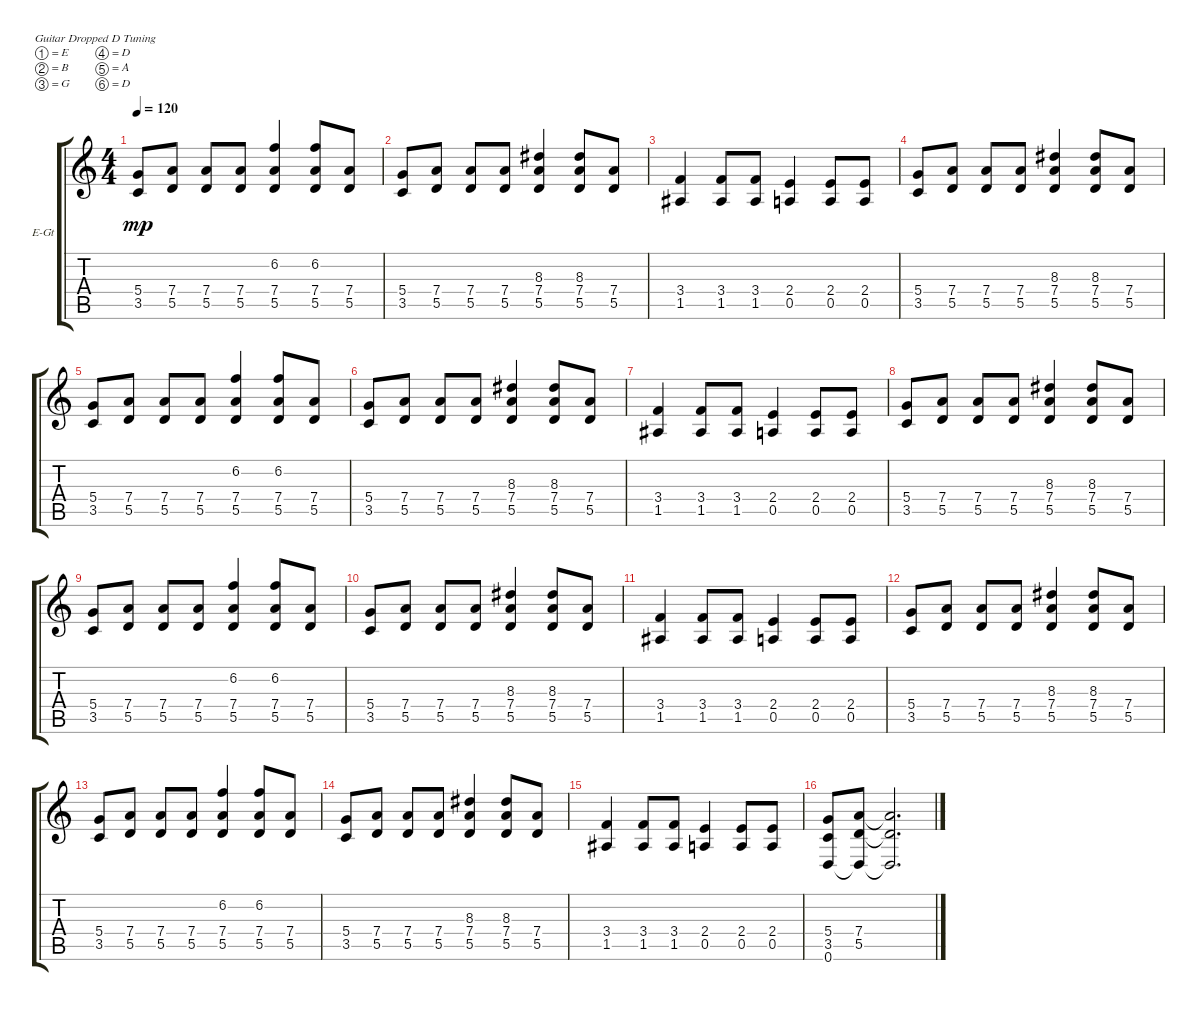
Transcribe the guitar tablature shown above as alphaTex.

\defaultSystemsLayout 4
\bracketExtendMode groupsimilarinstruments
\firstSystemTrackNameOrientation horizontal
\otherSystemsTrackNameOrientation horizontal
\track ("Electric Guitar" "E-Gt") {instrument distortionguitar}
\staff {score tabs}
\tuning (E4 B3 G3 D3 A2 D2)
\ts (4 4)
\tempo 120
\clef g2
\ks c
(3.5 5.4).8{dy mp} (5.5 7.4).8 (5.5 7.4).8 (5.5 7.4).8 (5.5 7.4 6.2).4 (5.5 7.4 6.2).8 (7.4 5.5).8 |
(3.5 5.4).8 (5.5 7.4).8 (5.5 7.4).8 (5.5 7.4).8 (5.5 7.4 8.3).4 (5.5 7.4 8.3).8 (7.4 5.5).8 |
(1.5 3.4).4 (1.5 3.4).8 (3.4 1.5).8 (0.5 2.4).4 (2.4 0.5).8 (2.4 0.5).8 |
(3.5 5.4).8 (5.5 7.4).8 (5.5 7.4).8 (5.5 7.4).8 (5.5 7.4 8.3).4 (5.5 7.4 8.3).8 (7.4 5.5).8 |
(3.5 5.4).8 (5.5 7.4).8 (5.5 7.4).8 (5.5 7.4).8 (5.5 7.4 6.2).4 (5.5 7.4 6.2).8 (7.4 5.5).8 |
(3.5 5.4).8 (5.5 7.4).8 (5.5 7.4).8 (5.5 7.4).8 (5.5 7.4 8.3).4 (5.5 7.4 8.3).8 (7.4 5.5).8 |
(1.5 3.4).4 (1.5 3.4).8 (3.4 1.5).8 (0.5 2.4).4 (2.4 0.5).8 (2.4 0.5).8 |
(3.5 5.4).8 (5.5 7.4).8 (5.5 7.4).8 (5.5 7.4).8 (5.5 7.4 8.3).4 (5.5 7.4 8.3).8 (7.4 5.5).8 |
(3.5 5.4).8 (5.5 7.4).8 (5.5 7.4).8 (5.5 7.4).8 (5.5 7.4 6.2).4 (5.5 7.4 6.2).8 (7.4 5.5).8 |
(3.5 5.4).8 (5.5 7.4).8 (5.5 7.4).8 (5.5 7.4).8 (5.5 7.4 8.3).4 (5.5 7.4 8.3).8 (7.4 5.5).8 |
(1.5 3.4).4 (1.5 3.4).8 (3.4 1.5).8 (0.5 2.4).4 (2.4 0.5).8 (2.4 0.5).8 |
(3.5 5.4).8 (5.5 7.4).8 (5.5 7.4).8 (5.5 7.4).8 (5.5 7.4 8.3).4 (5.5 7.4 8.3).8 (7.4 5.5).8 |
(3.5 5.4).8 (5.5 7.4).8 (5.5 7.4).8 (5.5 7.4).8 (5.5 7.4 6.2).4 (5.5 7.4 6.2).8 (7.4 5.5).8 |
(3.5 5.4).8 (5.5 7.4).8 (5.5 7.4).8 (5.5 7.4).8 (5.5 7.4 8.3).4 (5.5 7.4 8.3).8 (7.4 5.5).8 |
(1.5 3.4).4 (1.5 3.4).8 (3.4 1.5).8 (0.5 2.4).4 (2.4 0.5).8 (2.4 0.5).8 |
(3.5 5.4 0.6).8 (5.5 7.4 0.6{t}).8 (7.4{t} 5.5{t} 0.6{t}).2{d}
